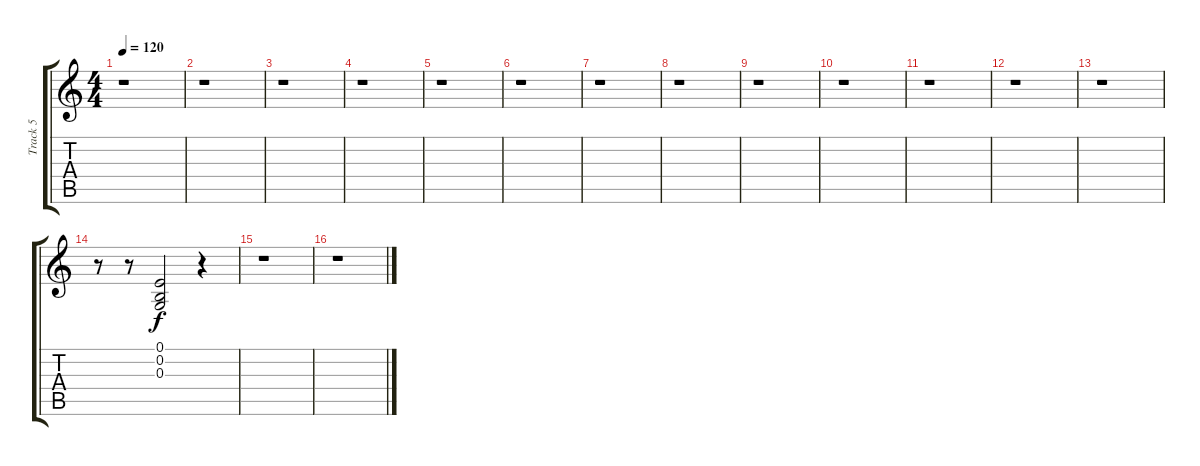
\track ("Track 5" "Track 5") {instrument reversecymbal}
\staff {score tabs}
\tuning (E4 B3 G3 D3 A2 E2) {hide}
\ts (4 4)
\tempo 120
\clef g2
\ks c
r.1{dy f} |
r.1 |
r.1 |
r.1 |
r.1 |
r.1 |
r.1 |
r.1 |
r.1 |
r.1 |
r.1 |
r.1 |
r.1 |
r.8 r.8 (0.1 0.2 0.3).2 r.4 |
r.1 |
r.1
